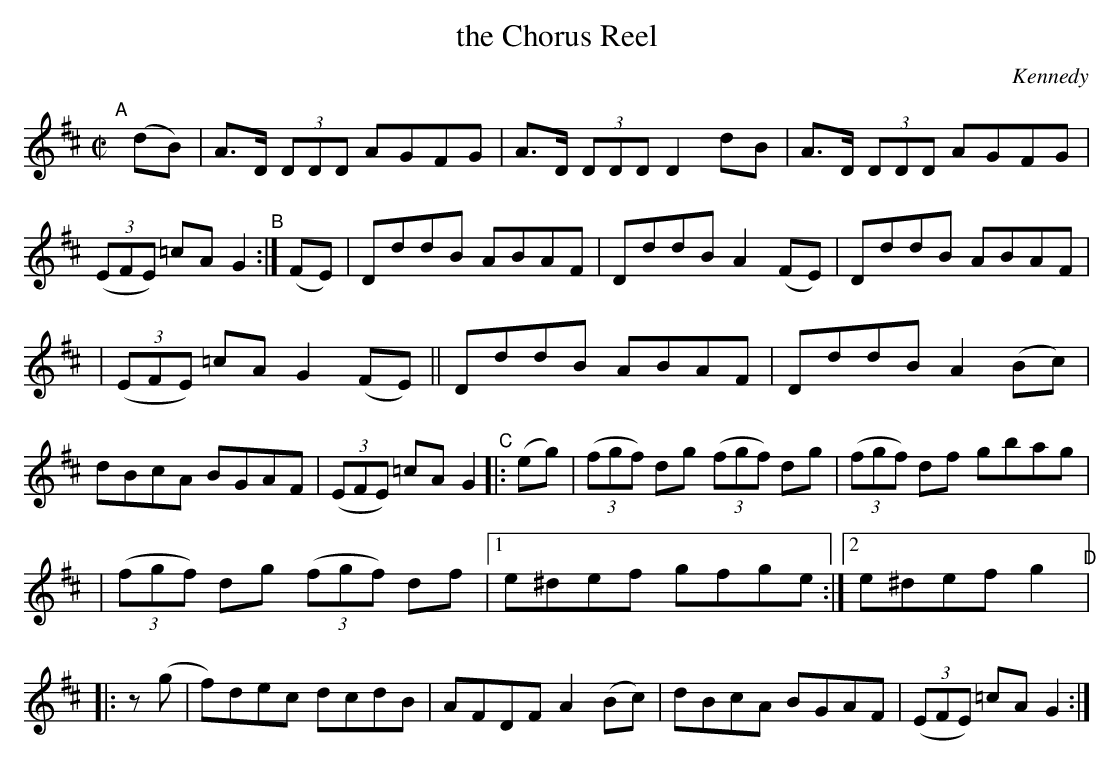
X:1
T: the Chorus Reel
M: C|
L: 1/8
O: Kennedy
K: D
"A"[|] (dB) | A>D (3DDD AGFG | A>D (3DDD D2dB | A>D (3DDD AGFG | (3(EFE) =cA G2 "^B":| (FE) | DddB ABAF | DddB A2(FE) | DddB ABAF |
| (3(EFE) =cA G2(FE) || DddB ABAF | DddB A2(Bc) | dBcA BGAF | (3(EFE) =cA G2 "^C"|: (eg) | (3(fgf) dg (3(fgf) dg | (3(fgf) df gbag |
| (3(fgf) dg (3(fgf) df |[1 e^def gfge :|[2 e^def g2 "^D"|: z(g | f)dec dcdB | AFDF A2(Bc) | dBcA BGAF | (3(EFE) =cA G2 :|
